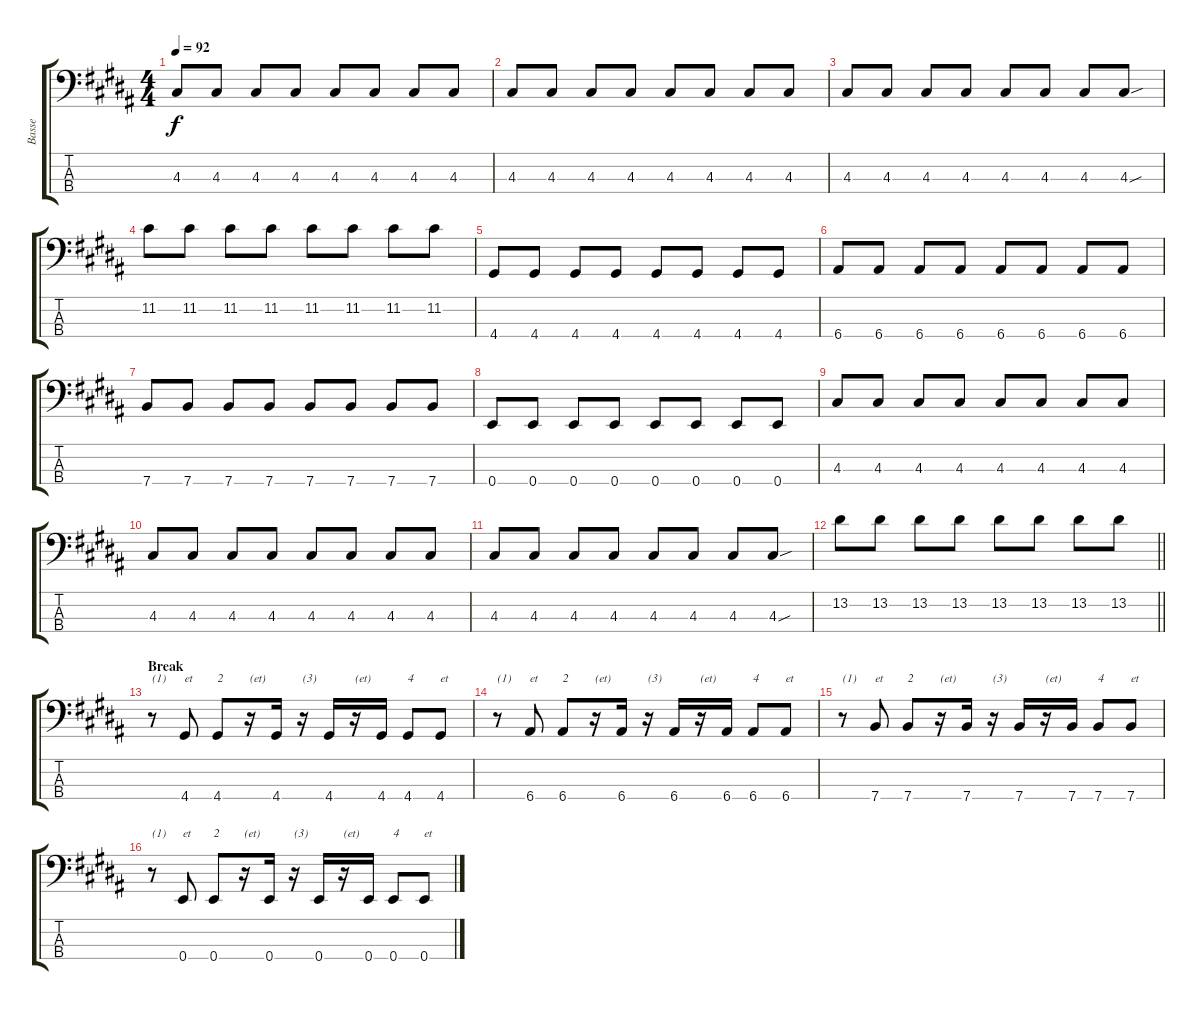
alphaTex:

\track ("Basse" "Basse") {instrument electricbassfinger}
\staff {score tabs}
\tuning (G2 D2 A1 E1) {hide}
\ts (4 4)
\tempo 92
\clef f4
\ks g#minor
4.3.8{dy f} 4.3.8 4.3.8 4.3.8 4.3.8 4.3.8 4.3.8 4.3.8 |
4.3.8 4.3.8 4.3.8 4.3.8 4.3.8 4.3.8 4.3.8 4.3.8 |
4.3.8 4.3.8 4.3.8 4.3.8 4.3.8 4.3.8 4.3.8 4.3{sou}.8 |
11.2.8 11.2.8 11.2.8 11.2.8 11.2.8 11.2.8 11.2.8 11.2.8 |
4.4.8 4.4.8 4.4.8 4.4.8 4.4.8 4.4.8 4.4.8 4.4.8 |
6.4.8 6.4.8 6.4.8 6.4.8 6.4.8 6.4.8 6.4.8 6.4.8 |
7.4.8 7.4.8 7.4.8 7.4.8 7.4.8 7.4.8 7.4.8 7.4.8 |
0.4.8 0.4.8 0.4.8 0.4.8 0.4.8 0.4.8 0.4.8 0.4.8 |
4.3.8 4.3.8 4.3.8 4.3.8 4.3.8 4.3.8 4.3.8 4.3.8 |
4.3.8 4.3.8 4.3.8 4.3.8 4.3.8 4.3.8 4.3.8 4.3.8 |
4.3.8 4.3.8 4.3.8 4.3.8 4.3.8 4.3.8 4.3.8 4.3{sou}.8 |
\barLineRight lightlight
13.2.8 13.2.8 13.2.8 13.2.8 13.2.8 13.2.8 13.2.8 13.2.8 |
\section ("" "Break")
r.8{txt "(1)"} 4.4.8{txt "et"} 4.4.8{txt "2"} r.16{txt "(et)"} 4.4.16 r.16{txt "(3)"} 4.4.16 r.16{txt "(et)"} 4.4.16 4.4.8{txt "4"} 4.4.8{txt "et"} |
r.8{txt "(1)"} 6.4.8{txt "et"} 6.4.8{txt "2"} r.16{txt "(et)"} 6.4.16 r.16{txt "(3)"} 6.4.16 r.16{txt "(et)"} 6.4.16 6.4.8{txt "4"} 6.4.8{txt "et"} |
r.8{txt "(1)"} 7.4.8{txt "et"} 7.4.8{txt "2"} r.16{txt "(et)"} 7.4.16 r.16{txt "(3)"} 7.4.16 r.16{txt "(et)"} 7.4.16 7.4.8{txt "4"} 7.4.8{txt "et"} |
r.8{txt "(1)"} 0.4.8{txt "et"} 0.4.8{txt "2"} r.16{txt "(et)"} 0.4.16 r.16{txt "(3)"} 0.4.16 r.16{txt "(et)"} 0.4.16 0.4.8{txt "4"} 0.4.8{txt "et"}
